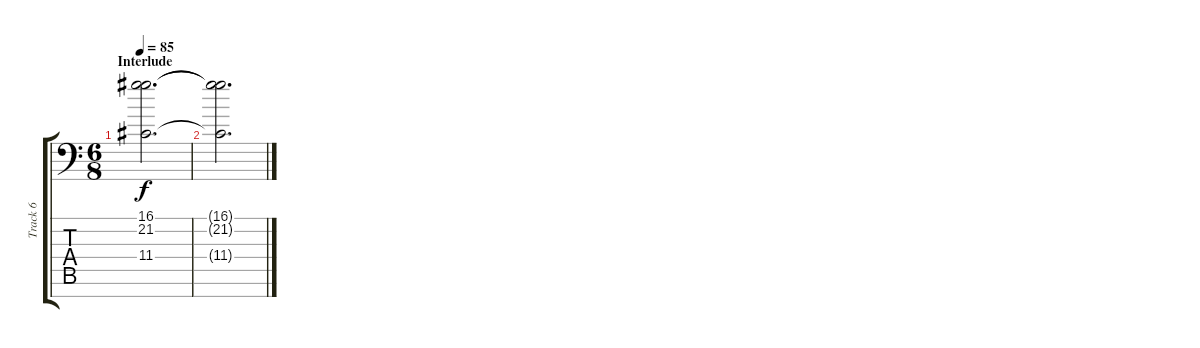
\track ("Track 6" "Track 6") {instrument glockenspiel}
\staff {score tabs}
\tuning (E4 B3 G3 D3 A2 E2 C-1) {hide}
\ts (6 8)
\section ("" "Interlude")
\tempo 85
\clef f4
\ks c
(16.1{t} 21.2{t} 11.4{t}).2{d dy f volume 0} |
(16.1{t} 21.2{t} 11.4{t}).2{d}
